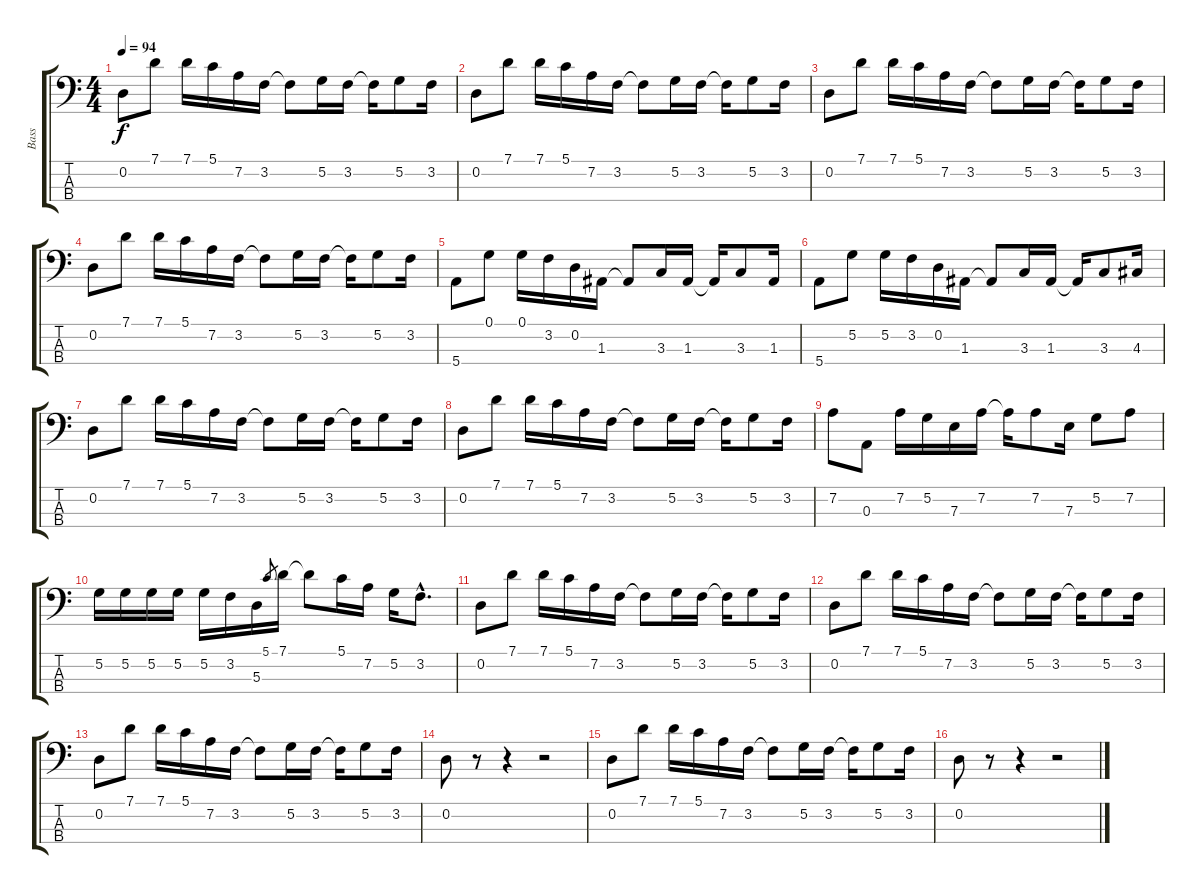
\track ("Bass" "Bass") {instrument electricbassfinger}
\staff {score tabs}
\tuning (G2 D2 A1 E1) {hide}
\ts (4 4)
\tempo 94
\clef f4
\ks c
0.2.8{dy f instrument electricbassfinger} 7.1.8 7.1.16 5.1.16 7.2.16 3.2.16 3.2{t}.8 5.2.16 3.2.16 3.2{t}.16 5.2.8 3.2.16 |
0.2.8 7.1.8 7.1.16 5.1.16 7.2.16 3.2.16 3.2{t}.8 5.2.16 3.2.16 3.2{t}.16 5.2.8 3.2.16 |
0.2.8 7.1.8 7.1.16 5.1.16 7.2.16 3.2.16 3.2{t}.8 5.2.16 3.2.16 3.2{t}.16 5.2.8 3.2.16 |
0.2.8 7.1.8 7.1.16 5.1.16 7.2.16 3.2.16 3.2{t}.8 5.2.16 3.2.16 3.2{t}.16 5.2.8 3.2.16 |
5.4.8 0.1.8 0.1.16 3.2.16 0.2.16 1.3.16 1.3{t}.8 3.3.16 1.3.16 1.3{t}.16 3.3.8 1.3.16 |
5.4.8 5.2.8 5.2.16 3.2.16 0.2.16 1.3.16 1.3{t}.8 3.3.16 1.3.16 1.3{t}.16 3.3.8 4.3.16 |
0.2.8 7.1.8 7.1.16 5.1.16 7.2.16 3.2.16 3.2{t}.8 5.2.16 3.2.16 3.2{t}.16 5.2.8 3.2.16 |
0.2.8 7.1.8 7.1.16 5.1.16 7.2.16 3.2.16 3.2{t}.8 5.2.16 3.2.16 3.2{t}.16 5.2.8 3.2.16 |
7.2.8 0.3.8 7.2.16 5.2.16 7.3.16 7.2.16 7.2{t}.16 7.2.8 7.3.16 5.2.8 7.2.8 |
5.2.16 5.2.16 5.2.16 5.2.16 5.2.16 3.2.16 5.3.16 5.1.8{gr} 7.1.16 7.1{t}.8 5.1.16 7.2.16 5.2.16 3.2{hac}.8{d} |
0.2.8 7.1.8 7.1.16 5.1.16 7.2.16 3.2.16 3.2{t}.8 5.2.16 3.2.16 3.2{t}.16 5.2.8 3.2.16 |
0.2.8 7.1.8 7.1.16 5.1.16 7.2.16 3.2.16 3.2{t}.8 5.2.16 3.2.16 3.2{t}.16 5.2.8 3.2.16 |
0.2.8 7.1.8 7.1.16 5.1.16 7.2.16 3.2.16 3.2{t}.8 5.2.16 3.2.16 3.2{t}.16 5.2.8 3.2.16 |
0.2.8 r.8 r.4 r.2 |
0.2.8 7.1.8 7.1.16 5.1.16 7.2.16 3.2.16 3.2{t}.8 5.2.16 3.2.16 3.2{t}.16 5.2.8 3.2.16 |
0.2.8 r.8 r.4 r.2
